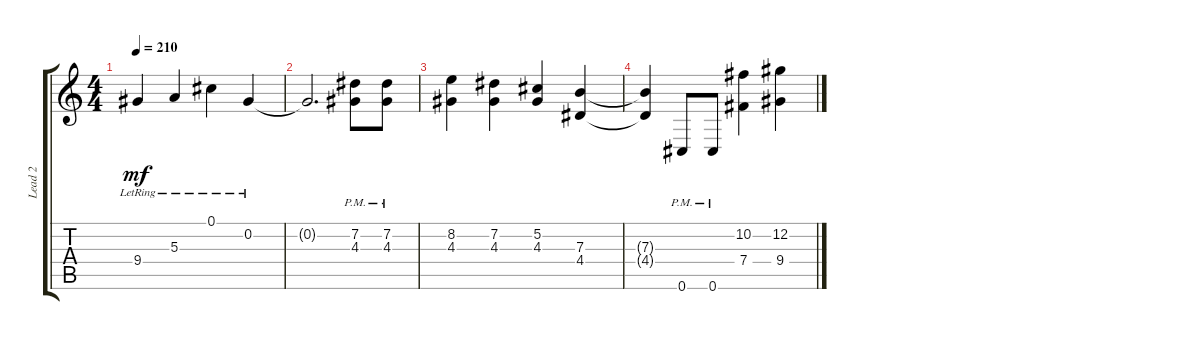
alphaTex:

\track ("Lead 2" "Lead 2") {instrument distortionguitar}
\staff {score tabs}
\tuning (Db4 Ab3 E3 B2 Gb2 Db2) {hide}
\ts (4 4)
\tempo 210
\clef g2
\ks c
9.4{lr}.4{dy mf} 5.3{lr}.4 0.1{lr}.4 0.2{lr}.4 |
0.2{t}.2{d} (7.2{pm} 4.3{pm}).8 (7.2{pm} 4.3{pm}).8 |
(8.2 4.3).4 (7.2 4.3).4 (5.2 4.3).4 (7.3 4.4).4 |
(7.3{t} 4.4{t}).4 0.6{pm}.8 0.6{pm}.8 (10.2 7.4).4 (12.2 9.4).4
